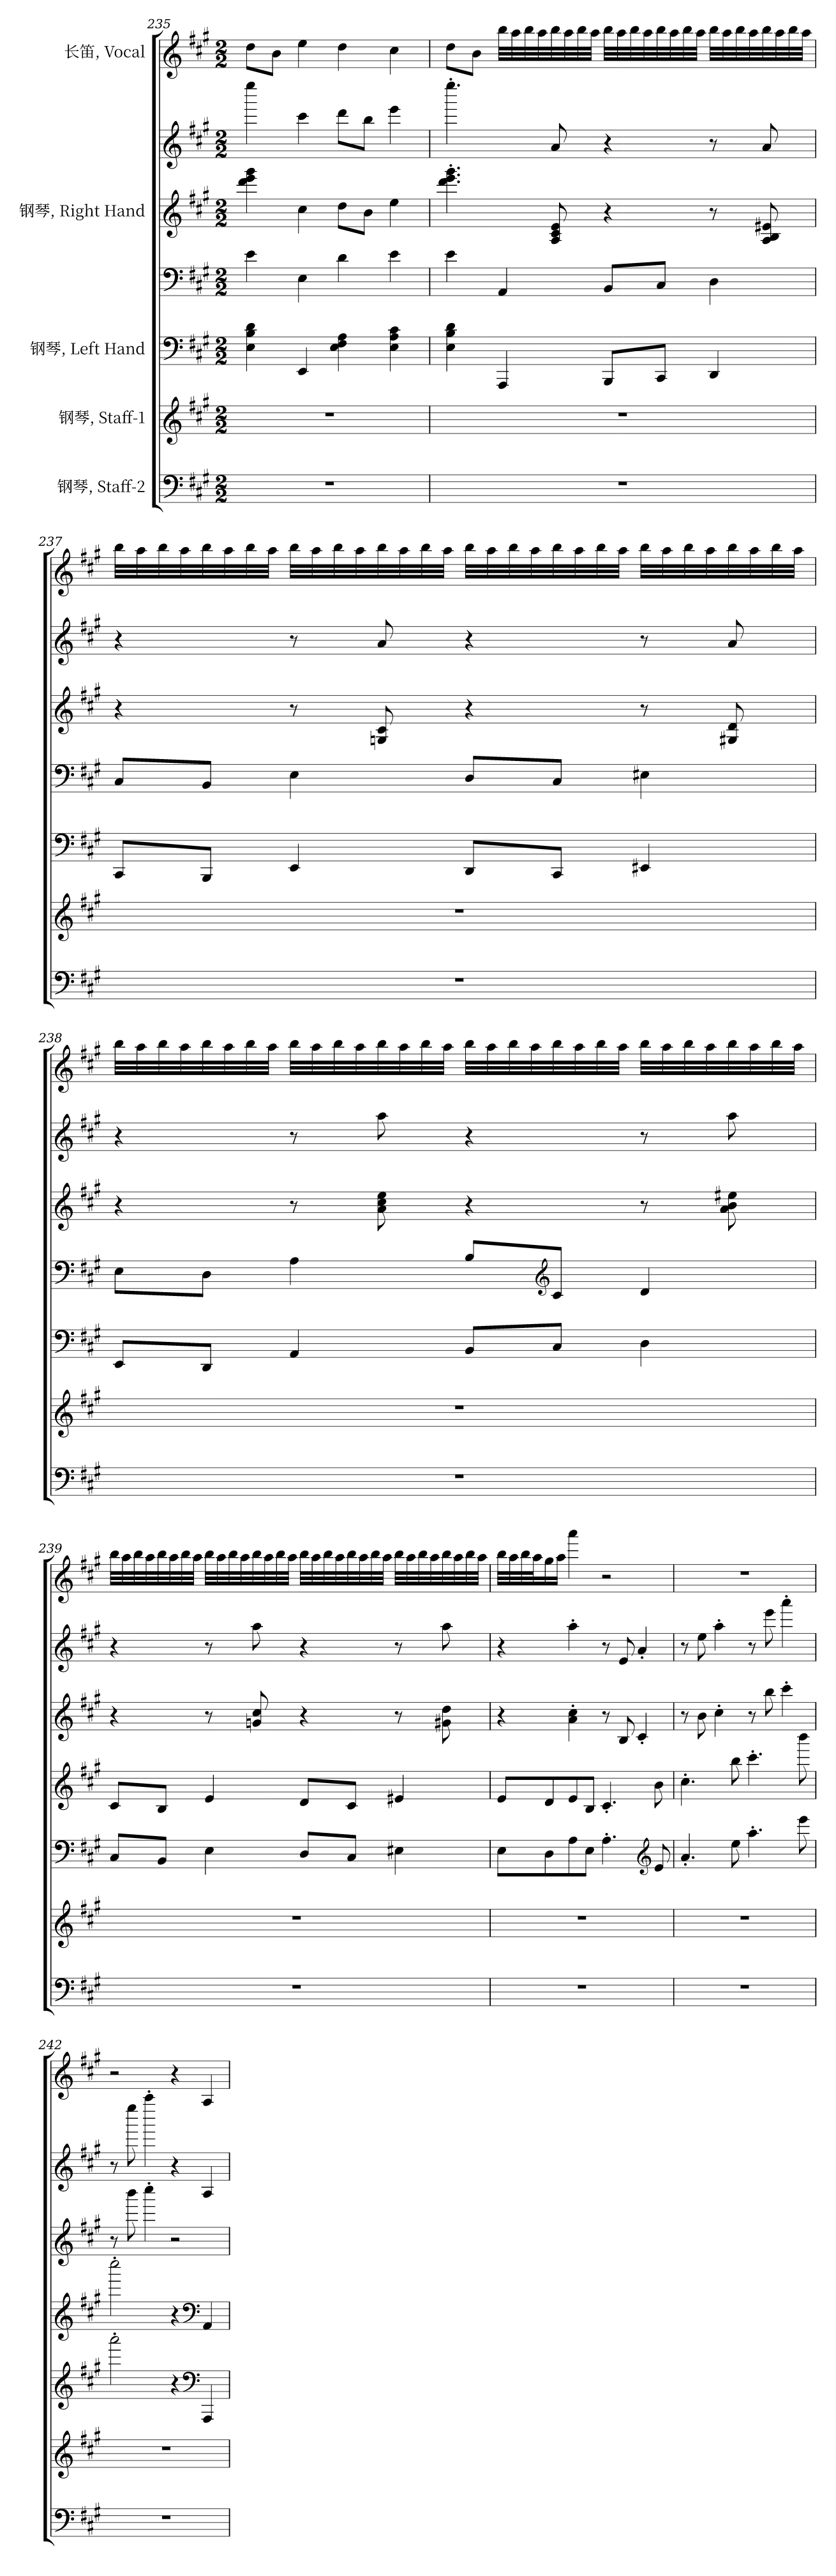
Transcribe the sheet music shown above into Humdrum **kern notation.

**kern	**kern	**kern	**kern	**kern	**kern	**kern
*part5	*part4	*part3	*part3	*part2	*part2	*part1
*staff7	*staff6	*staff5	*staff4	*staff3	*staff2	*staff1
*I"钢琴, Staff-2	*I"钢琴, Staff-1	*I"钢琴, Left Hand	*	*I"钢琴, Right Hand	*	*I"长笛, Vocal
!!LO:PB:g=z
*clefF4	*clefG2	*clefF4	*clefF4	*clefG2	*clefG2	*clefG2
*k[f#c#g#]	*k[f#c#g#]	*k[f#c#g#]	*k[f#c#g#]	*k[f#c#g#]	*k[f#c#g#]	*k[f#c#g#]
*M2/2	*M2/2	*M2/2	*M2/2	*M2/2	*M2/2	*M2/2
=235	=235	=235	=235	=235	=235	=235
1r	1r	4E\ 4B\ 4d\	4e\	4ddd\ 4eee\ 4ggg#\	4eeee\	8dd\L
.	.	.	.	.	.	8b\J
.	.	4EE/	4E\	4cc#\	4ccc#\	4ee\
.	.	4E\ 4F#\ 4A\	4d\	8dd\L	8ddd\L	4dd\
.	.	.	.	8b\J	8bb\J	.
.	.	4E\ 4A\ 4c#\	4e\	4ee\	4eee\	4cc#\
!!LO:PB:g=z
=236	=236	=236	=236	=236	=236	=236
1r	1r	4E\ 4B\ 4d\	4e\	4.ddd\' 4.eee\' 4.ggg#\'	4.eeee'\	8dd\L
.	.	.	.	.	.	8b\J
.	.	4AAA/	4AA/	.	.	32bb\LLL
.	.	.	.	.	.	32aa\
.	.	.	.	.	.	32bb\
.	.	.	.	.	.	32aa\
.	.	.	.	8A/ 8c#/ 8e/	8a/	32bb\
.	.	.	.	.	.	32aa\
.	.	.	.	.	.	32bb\
.	.	.	.	.	.	32aa\JJJ
.	.	8BBB/L	8BB/L	4r	4r	32bb\LLL
.	.	.	.	.	.	32aa\
.	.	.	.	.	.	32bb\
.	.	.	.	.	.	32aa\
.	.	8CC#/J	8C#/J	.	.	32bb\
.	.	.	.	.	.	32aa\
.	.	.	.	.	.	32bb\
.	.	.	.	.	.	32aa\JJJ
.	.	4DD/	4D\	8r	8r	32bb\LLL
.	.	.	.	.	.	32aa\
.	.	.	.	.	.	32bb\
.	.	.	.	.	.	32aa\
.	.	.	.	8A/ 8B/ 8e#X/	8a/	32bb\
.	.	.	.	.	.	32aa\
.	.	.	.	.	.	32bb\
.	.	.	.	.	.	32aa\JJJ
!!LO:PB:g=z
=237	=237	=237	=237	=237	=237	=237
1r	1r	8CC#/L	8C#/L	4r	4r	32bb\LLL
.	.	.	.	.	.	32aa\
.	.	.	.	.	.	32bb\
.	.	.	.	.	.	32aa\
.	.	8BBB/J	8BB/J	.	.	32bb\
.	.	.	.	.	.	32aa\
.	.	.	.	.	.	32bb\
.	.	.	.	.	.	32aa\JJJ
.	.	4EE/	4E\	8r	8r	32bb\LLL
.	.	.	.	.	.	32aa\
.	.	.	.	.	.	32bb\
.	.	.	.	.	.	32aa\
.	.	.	.	8Gn/ 8c#/	8a/	32bb\
.	.	.	.	.	.	32aa\
.	.	.	.	.	.	32bb\
.	.	.	.	.	.	32aa\JJJ
.	.	8DD/L	8D/L	4r	4r	32bb\LLL
.	.	.	.	.	.	32aa\
.	.	.	.	.	.	32bb\
.	.	.	.	.	.	32aa\
.	.	8CC#/J	8C#/J	.	.	32bb\
.	.	.	.	.	.	32aa\
.	.	.	.	.	.	32bb\
.	.	.	.	.	.	32aa\JJJ
.	.	4EE#X/	4E#X\	8r	8r	32bb\LLL
.	.	.	.	.	.	32aa\
.	.	.	.	.	.	32bb\
.	.	.	.	.	.	32aa\
.	.	.	.	8G#X/ 8d/	8a/	32bb\
.	.	.	.	.	.	32aa\
.	.	.	.	.	.	32bb\
.	.	.	.	.	.	32aa\JJJ
!!LO:PB:g=z
=238	=238	=238	=238	=238	=238	=238
1r	1r	8EE/L	8E\L	4r	4r	32bb\LLL
.	.	.	.	.	.	32aa\
.	.	.	.	.	.	32bb\
.	.	.	.	.	.	32aa\
.	.	8DD/J	8D\J	.	.	32bb\
.	.	.	.	.	.	32aa\
.	.	.	.	.	.	32bb\
.	.	.	.	.	.	32aa\JJJ
.	.	4AA/	4A\	8r	8r	32bb\LLL
.	.	.	.	.	.	32aa\
.	.	.	.	.	.	32bb\
.	.	.	.	.	.	32aa\
.	.	.	.	8a\ 8cc#\ 8ee\	8aa\	32bb\
.	.	.	.	.	.	32aa\
.	.	.	.	.	.	32bb\
.	.	.	.	.	.	32aa\JJJ
.	.	8BB/L	8B/L	4r	4r	32bb\LLL
.	.	.	.	.	.	32aa\
.	.	.	.	.	.	32bb\
.	.	.	.	.	.	32aa\
*	*	*	*clefG2	*	*	*
.	.	8C#/J	8c#/J	.	.	32bb\
.	.	.	.	.	.	32aa\
.	.	.	.	.	.	32bb\
.	.	.	.	.	.	32aa\JJJ
.	.	4D\	4d/	8r	8r	32bb\LLL
.	.	.	.	.	.	32aa\
.	.	.	.	.	.	32bb\
.	.	.	.	.	.	32aa\
.	.	.	.	8a\ 8b\ 8ee#X\	8aa\	32bb\
.	.	.	.	.	.	32aa\
.	.	.	.	.	.	32bb\
.	.	.	.	.	.	32aa\JJJ
!!LO:PB:g=z
=239	=239	=239	=239	=239	=239	=239
1r	1r	8C#/L	8c#/L	4r	4r	32bb\LLL
.	.	.	.	.	.	32aa\
.	.	.	.	.	.	32bb\
.	.	.	.	.	.	32aa\
.	.	8BB/J	8B/J	.	.	32bb\
.	.	.	.	.	.	32aa\
.	.	.	.	.	.	32bb\
.	.	.	.	.	.	32aa\JJJ
.	.	4E\	4e/	8r	8r	32bb\LLL
.	.	.	.	.	.	32aa\
.	.	.	.	.	.	32bb\
.	.	.	.	.	.	32aa\
.	.	.	.	8gn/ 8cc#/	8aa\	32bb\
.	.	.	.	.	.	32aa\
.	.	.	.	.	.	32bb\
.	.	.	.	.	.	32aa\JJJ
.	.	8D/L	8d/L	4r	4r	32bb\LLL
.	.	.	.	.	.	32aa\
.	.	.	.	.	.	32bb\
.	.	.	.	.	.	32aa\
.	.	8C#/J	8c#/J	.	.	32bb\
.	.	.	.	.	.	32aa\
.	.	.	.	.	.	32bb\
.	.	.	.	.	.	32aa\JJJ
.	.	4E#X\	4e#X/	8r	8r	32bb\LLL
.	.	.	.	.	.	32aa\
.	.	.	.	.	.	32bb\
.	.	.	.	.	.	32aa\
.	.	.	.	8g#X\ 8dd\	8aa\	32bb\
.	.	.	.	.	.	32aa\
.	.	.	.	.	.	32bb\
.	.	.	.	.	.	32aa\JJJ
!!LO:PB:g=z
=240	=240	=240	=240	=240	=240	=240
1r	1r	8E\L	8e/L	4r	4r	32bb\LLL
.	.	.	.	.	.	32aa\
.	.	.	.	.	.	32bb\
.	.	.	.	.	.	32aa\J
.	.	8D\	8d/	.	.	16gg#\
.	.	.	.	.	.	16aa\JJ
.	.	8A\	8e/	4a\' 4cc#\'	4aa'\	4aaa\
.	.	8E\J	8B/J	.	.	.
.	.	4.A'\	4.c#'/	8r	8r	2r
.	.	.	.	8B/	8e/	.
.	.	.	.	4c#'/	4a'/	.
*	*	*clefG2	*	*	*	*
.	.	8e/	8b\	.	.	.
=241	=241	=241	=241	=241	=241	=241
1r	1r	4.a'/	4.cc#'\	8r	8r	1r
.	.	.	.	8b\	8ee\	.
.	.	.	.	4cc#'\	4aa'\	.
.	.	8ee\	8bb\	.	.	.
.	.	4.aa'\	4.ccc#'\	8r	8r	.
.	.	.	.	8bb\	8eee\	.
.	.	.	.	4ccc#'\	4aaa'\	.
.	.	8eee\	8bbb\	.	.	.
=242	=242	=242	=242	=242	=242	=242
1r	1r	2aaa'\	2cccc#'\	8r	8r	2r
.	.	.	.	8bbb\	8eeee\	.
.	.	.	.	4cccc#'\	4aaaa'\	.
.	.	4r	4r	2r	4r	4r
*	*	*clefF4	*clefF4	*	*	*
.	.	4AAA/	4AA/	.	4A/	4A/
=	=	=	=	=	=	=
*-	*-	*-	*-	*-	*-	*-
